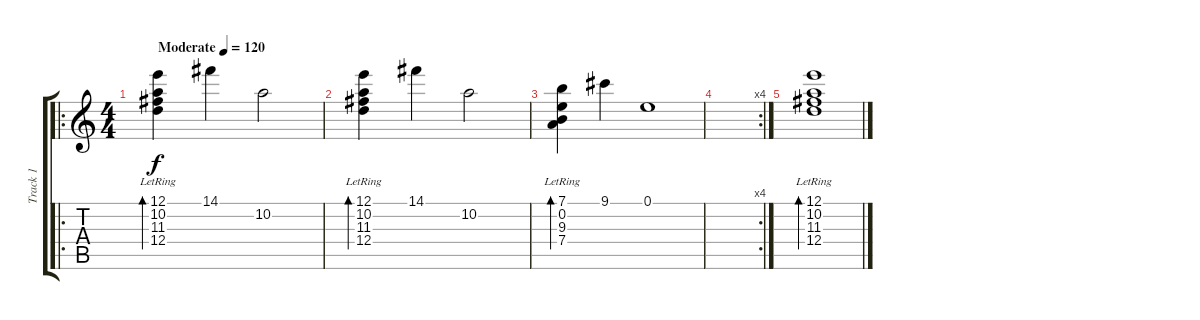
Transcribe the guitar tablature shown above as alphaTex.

\track ("Track 1" "Track 1") {instrument acousticguitarnylon}
\staff {score tabs}
\tuning (E4 B3 G3 D3 A2 E2) {hide}
\ro
\ts (4 4)
\tempo (120 "Moderate")
\clef g2
\ks c
(12.1 10.2 11.3 12.4{lr}).4{bd 240 dy f instrument acousticguitarnylon} 14.1.4 10.2.2 |
(12.1{lr} 10.2 11.3 12.4).4{bd 240} 14.1.4 10.2.2 |
(7.1 0.2 9.3 7.4{lr}).4{bd 240} 9.1.4 0.1.1 |
\rc 4
|
(12.1 10.2 11.3 12.4{lr}).1{bd 240}
